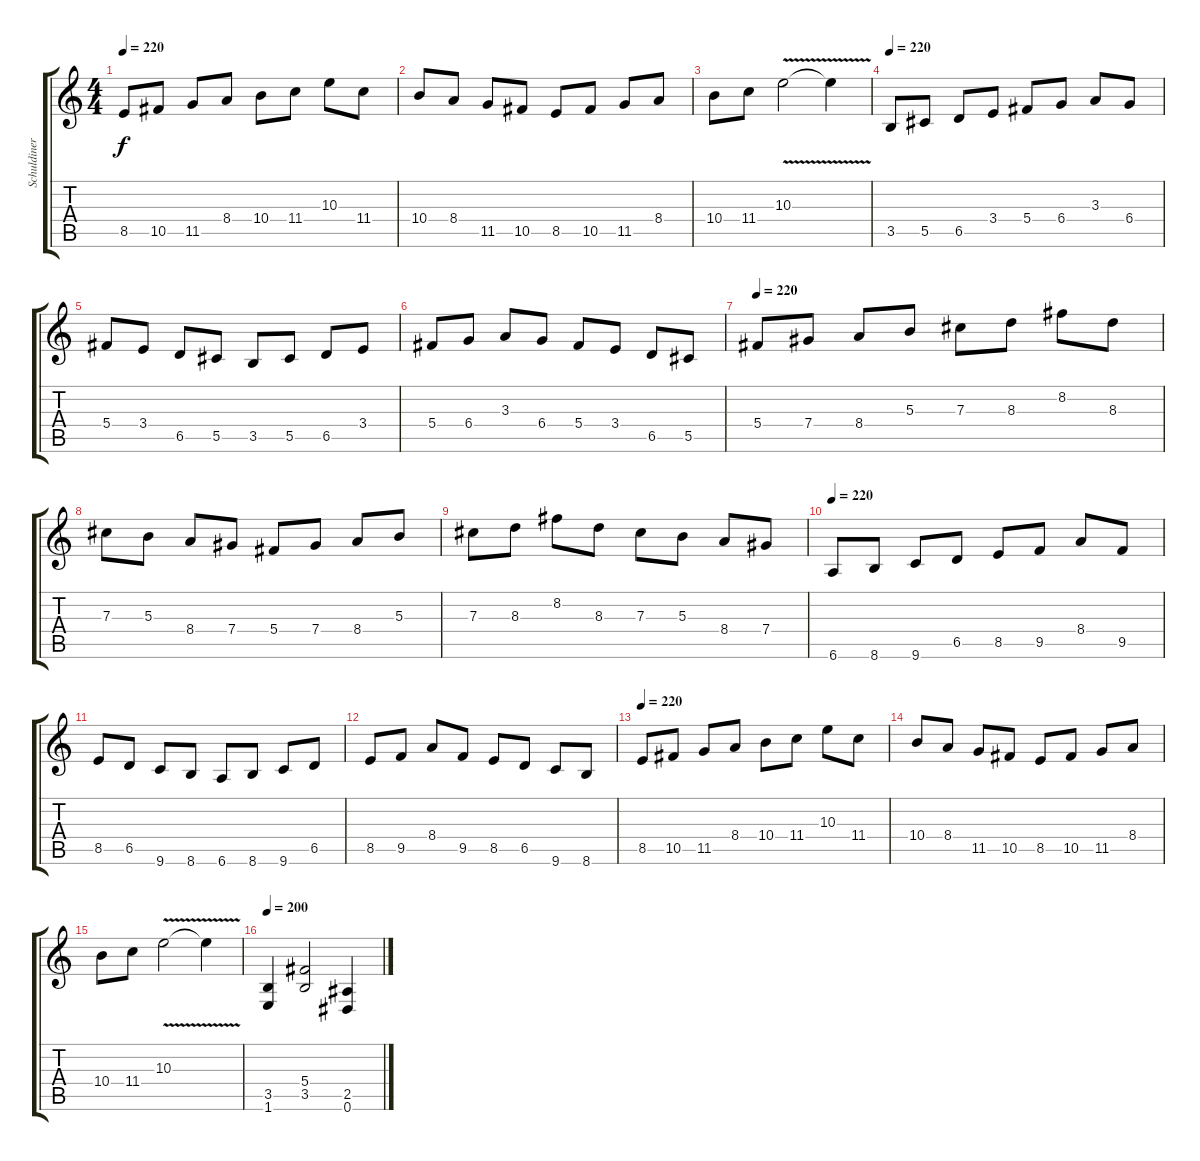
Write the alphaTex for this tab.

\track ("Schuldiner" "Schuldiner") {instrument distortionguitar}
\staff {score tabs}
\tuning (Eb4 Bb3 Gb3 Db3 Ab2 Eb2) {hide}
\ts (4 4)
\tempo 220
\clef g2
\ks c
8.5.8{dy f} 10.5.8 11.5.8 8.4.8 10.4.8 11.4.8 10.3.8 11.4.8 |
10.4.8 8.4.8 11.5.8 10.5.8 8.5.8 10.5.8 11.5.8 8.4.8 |
10.4.8 11.4.8 10.3{v}.2 10.3{t}.4 |
\tempo 220
3.5.8 5.5.8 6.5.8 3.4.8 5.4.8 6.4.8 3.3.8 6.4.8 |
5.4.8 3.4.8 6.5.8 5.5.8 3.5.8 5.5.8 6.5.8 3.4.8 |
5.4.8 6.4.8 3.3.8 6.4.8 5.4.8 3.4.8 6.5.8 5.5.8 |
\tempo 220
5.4.8 7.4.8 8.4.8 5.3.8 7.3.8 8.3.8 8.2.8 8.3.8 |
7.3.8 5.3.8 8.4.8 7.4.8 5.4.8 7.4.8 8.4.8 5.3.8 |
7.3.8 8.3.8 8.2.8 8.3.8 7.3.8 5.3.8 8.4.8 7.4.8 |
\tempo 220
6.6.8 8.6.8 9.6.8 6.5.8 8.5.8 9.5.8 8.4.8 9.5.8 |
8.5.8 6.5.8 9.6.8 8.6.8 6.6.8 8.6.8 9.6.8 6.5.8 |
8.5.8 9.5.8 8.4.8 9.5.8 8.5.8 6.5.8 9.6.8 8.6.8 |
\tempo 220
8.5.8 10.5.8 11.5.8 8.4.8 10.4.8 11.4.8 10.3.8 11.4.8 |
10.4.8 8.4.8 11.5.8 10.5.8 8.5.8 10.5.8 11.5.8 8.4.8 |
10.4.8 11.4.8 10.3{v}.2 10.3{t}.4 |
\tempo 200
(3.5 1.6).4 (5.4 3.5).2 (2.5 0.6).4
